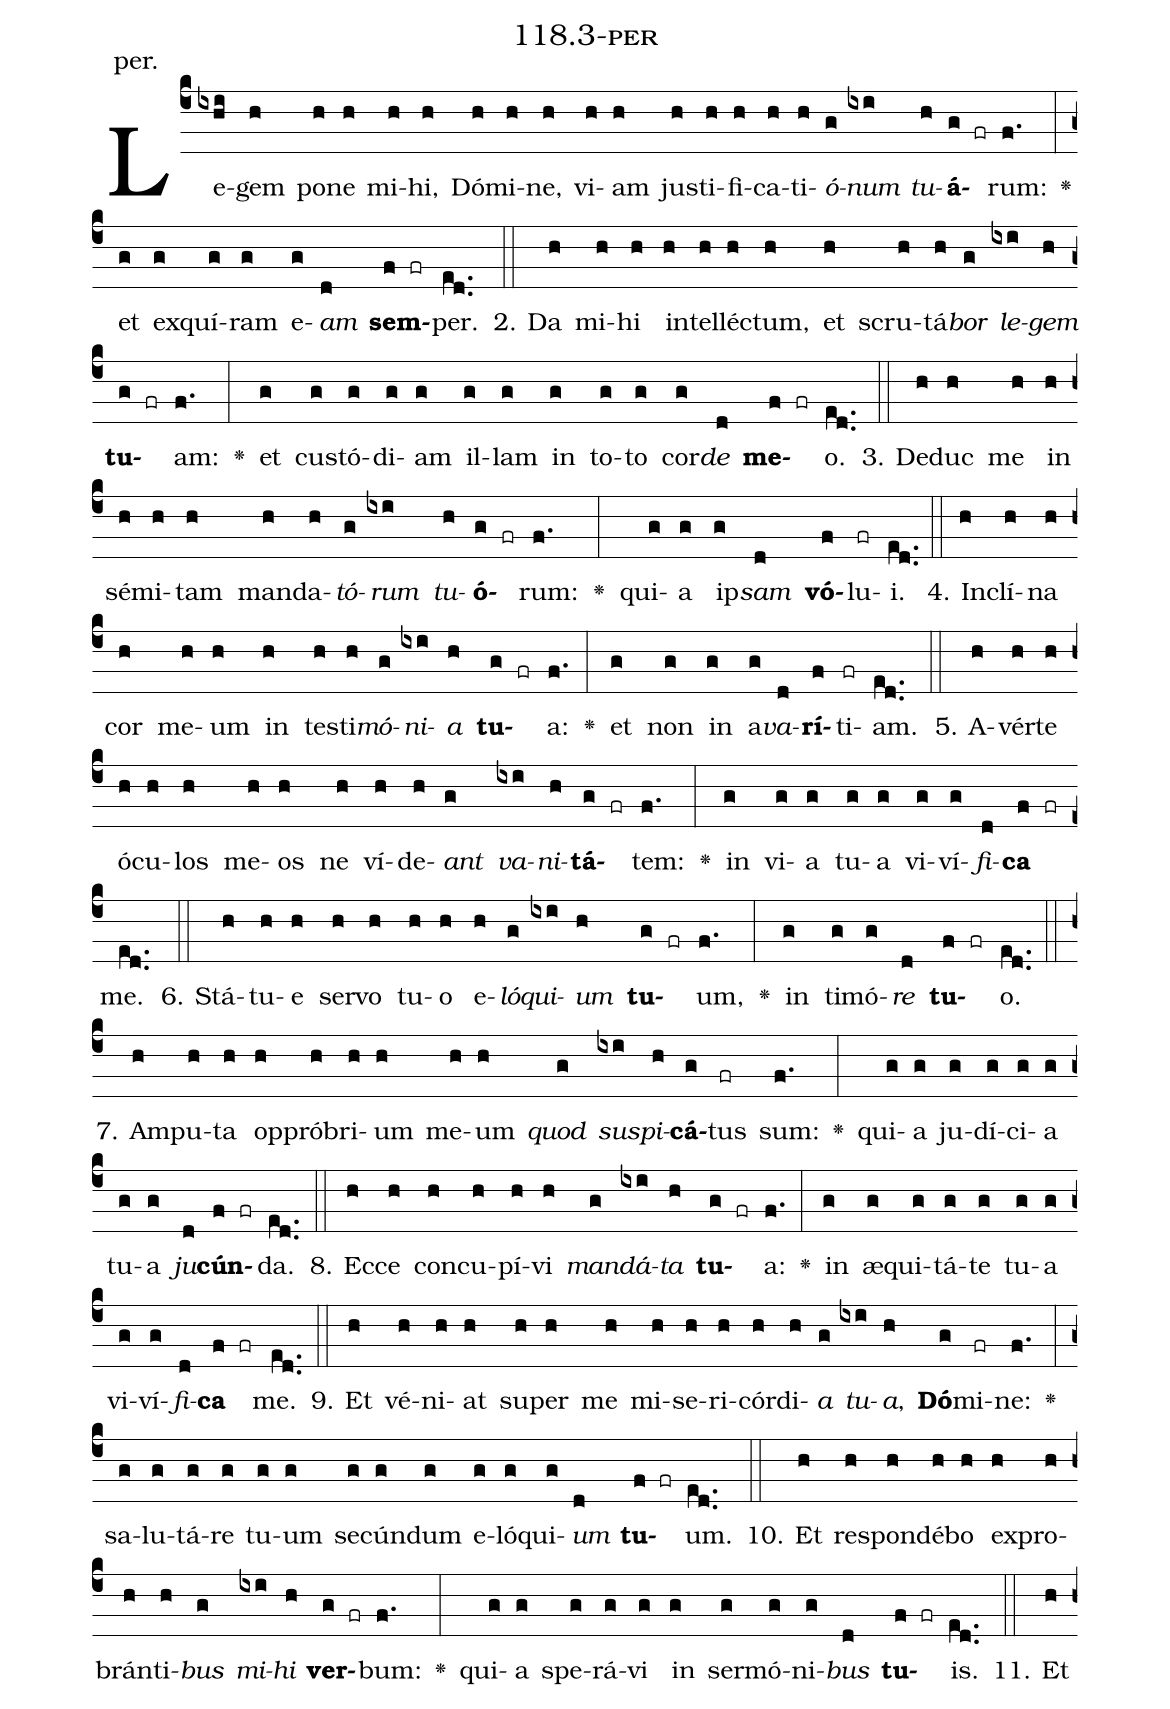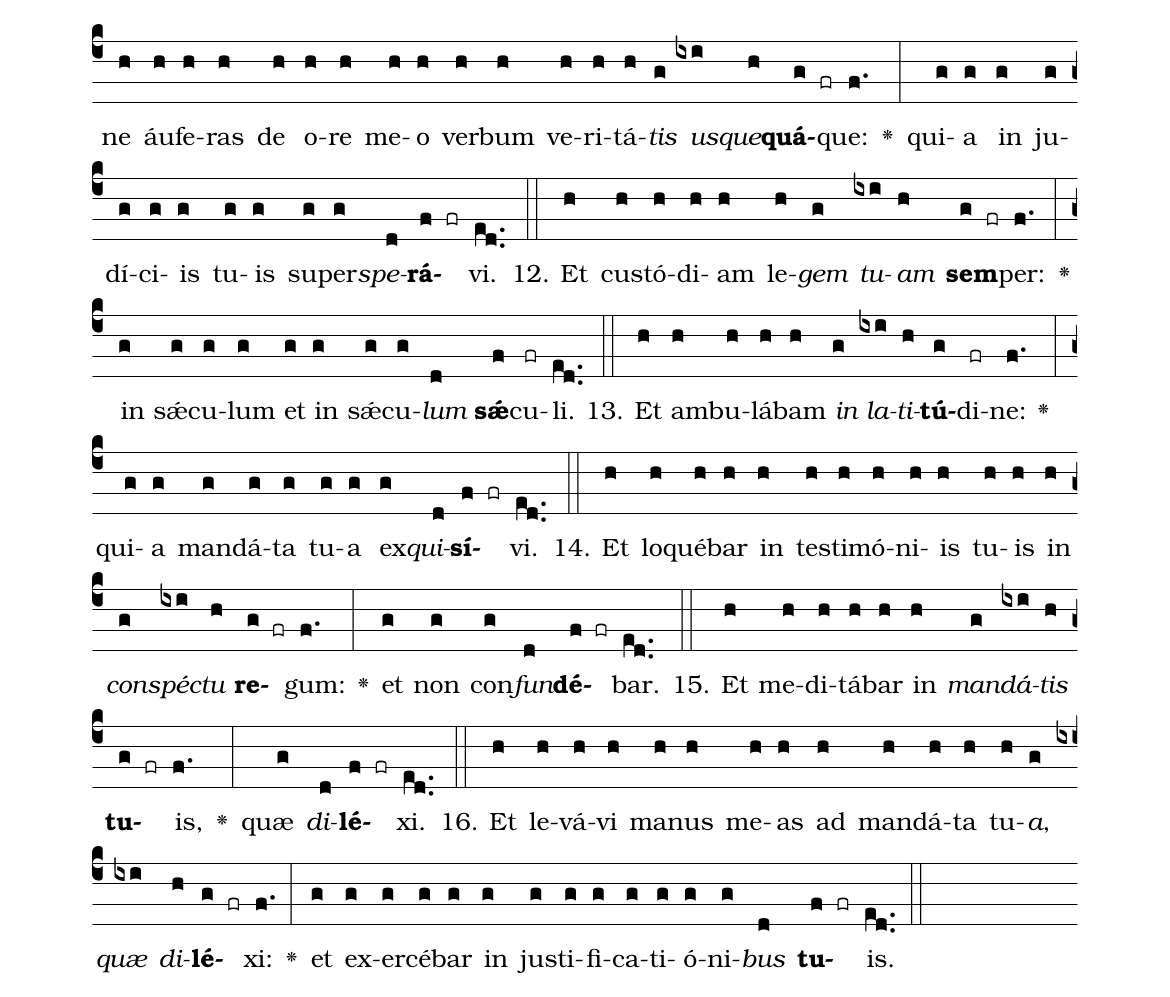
name: 118.3-per;
annotation: per.;
%%
(c4)Le(ixhi)gem(h) po(h)ne(h) mi(h)hi,(h) Dó(h)mi(h)ne,(h) vi(h)am(h) jus(h)ti(h)fi(h)ca(h)ti(h)<i>ó</i>(g)<i>num</i>(ixi) <i>tu</i>(h)<b>á</b>(g fr)rum:(f.) <v>\greheightstar</v>(:) et(g) ex(g)quí(g)ram(g) e(g)<i>am</i>(d) <b>sem</b>(f fr)per.(ed..) (::)
2. Da(h) mi(h)hi(h) in(h)tel(h)léc(h)tum,(h) et(h) scru(h)tá(h)<i>bor</i>(g) <i>le</i>(ixi)<i>gem</i>(h) <b>tu</b>(g fr)am:(f.) <v>\greheightstar</v>(:) et(g) cus(g)tó(g)di(g)am(g) il(g)lam(g) in(g) to(g)to(g) cor(g)<i>de</i>(d) <b>me</b>(f fr)o.(ed..) (::)
3. De(h)duc(h) me(h) in(h) sé(h)mi(h)tam(h) man(h)da(h)<i>tó</i>(g)<i>rum</i>(ixi) <i>tu</i>(h)<b>ó</b>(g fr)rum:(f.) <v>\greheightstar</v>(:) qui(g)a(g) ip(g)<i>sam</i>(d) <b>vó</b>(f)lu(fr)i.(ed..) (::)
4. In(h)clí(h)na(h) cor(h) me(h)um(h) in(h) tes(h)ti(h)<i>mó</i>(g)<i>ni</i>(ixi)<i>a</i>(h) <b>tu</b>(g fr)a:(f.) <v>\greheightstar</v>(:) et(g) non(g) in(g) a(g)<i>va</i>(d)<b>rí</b>(f)ti(fr)am.(ed..) (::)
5. A(h)vér(h)te(h) ó(h)cu(h)los(h) me(h)os(h) ne(h) ví(h)de(h)<i>ant</i>(g) <i>va</i>(ixi)<i>ni</i>(h)<b>tá</b>(g fr)tem:(f.) <v>\greheightstar</v>(:) in(g) vi(g)a(g) tu(g)a(g) vi(g)ví(g)<i>fi</i>(d)<b>ca</b>(f fr) me.(ed..) (::)
6. Stá(h)tu(h)e(h) ser(h)vo(h) tu(h)o(h) e(h)<i>ló</i>(g)<i>qui</i>(ixi)<i>um</i>(h) <b>tu</b>(g fr)um,(f.) <v>\greheightstar</v>(:) in(g) ti(g)mó(g)<i>re</i>(d) <b>tu</b>(f fr)o.(ed..) (::)
7. Am(h)pu(h)ta(h) op(h)pró(h)bri(h)um(h) me(h)um(h) <i>quod</i>(g) <i>su</i>(ixi)<i>spi</i>(h)<b>cá</b>(g)tus(fr) sum:(f.) <v>\greheightstar</v>(:) qui(g)a(g) ju(g)dí(g)ci(g)a(g) tu(g)a(g) <i>ju</i>(d)<b>cún</b>(f fr)da.(ed..) (::)
8. Ec(h)ce(h) con(h)cu(h)pí(h)vi(h) <i>man</i>(g)<i>dá</i>(ixi)<i>ta</i>(h) <b>tu</b>(g fr)a:(f.) <v>\greheightstar</v>(:) in(g) æ(g)qui(g)tá(g)te(g) tu(g)a(g) vi(g)ví(g)<i>fi</i>(d)<b>ca</b>(f fr) me.(ed..) (::)
9. Et(h) vé(h)ni(h)at(h) su(h)per(h) me(h) mi(h)se(h)ri(h)cór(h)di(h)<i>a</i>(g) <i>tu</i>(ixi)<i>a</i>,(h) <b>Dó</b>(g)mi(fr)ne:(f.) <v>\greheightstar</v>(:) sa(g)lu(g)tá(g)re(g) tu(g)um(g) se(g)cún(g)dum(g) e(g)ló(g)qui(g)<i>um</i>(d) <b>tu</b>(f fr)um.(ed..) (::)
10. Et(h) re(h)spon(h)dé(h)bo(h) ex(h)pro(h)brán(h)ti(h)<i>bus</i>(g) <i>mi</i>(ixi)<i>hi</i>(h) <b>ver</b>(g fr)bum:(f.) <v>\greheightstar</v>(:) qui(g)a(g) spe(g)rá(g)vi(g) in(g) ser(g)mó(g)ni(g)<i>bus</i>(d) <b>tu</b>(f fr)is.(ed..) (::)
11. Et(h) ne(h) áu(h)fe(h)ras(h) de(h) o(h)re(h) me(h)o(h) ver(h)bum(h) ve(h)ri(h)tá(h)<i>tis</i>(g) <i>us</i>(ixi)<i>que</i>(h)<b>quá</b>(g fr)que:(f.) <v>\greheightstar</v>(:) qui(g)a(g) in(g) ju(g)dí(g)ci(g)is(g) tu(g)is(g) su(g)per(g)<i>spe</i>(d)<b>rá</b>(f fr)vi.(ed..) (::)
12. Et(h) cus(h)tó(h)di(h)am(h) le(h)<i>gem</i>(g) <i>tu</i>(ixi)<i>am</i>(h) <b>sem</b>(g fr)per:(f.) <v>\greheightstar</v>(:) in(g) sǽ(g)cu(g)lum(g) et(g) in(g) sǽ(g)cu(g)<i>lum</i>(d) <b>sǽ</b>(f)cu(fr)li.(ed..) (::)
13. Et(h) am(h)bu(h)lá(h)bam(h) <i>in</i>(g) <i>la</i>(ixi)<i>ti</i>(h)<b>tú</b>(g)di(fr)ne:(f.) <v>\greheightstar</v>(:) qui(g)a(g) man(g)dá(g)ta(g) tu(g)a(g) ex(g)<i>qui</i>(d)<b>sí</b>(f fr)vi.(ed..) (::)
14. Et(h) lo(h)qué(h)bar(h) in(h) tes(h)ti(h)mó(h)ni(h)is(h) tu(h)is(h) in(h) <i>con</i>(g)<i>spéc</i>(ixi)<i>tu</i>(h) <b>re</b>(g fr)gum:(f.) <v>\greheightstar</v>(:) et(g) non(g) con(g)<i>fun</i>(d)<b>dé</b>(f fr)bar.(ed..) (::)
15. Et(h) me(h)di(h)tá(h)bar(h) in(h) <i>man</i>(g)<i>dá</i>(ixi)<i>tis</i>(h) <b>tu</b>(g fr)is,(f.) <v>\greheightstar</v>(:) quæ(g) <i>di</i>(d)<b>lé</b>(f fr)xi.(ed..) (::)
16. Et(h) le(h)vá(h)vi(h) ma(h)nus(h) me(h)as(h) ad(h) man(h)dá(h)ta(h) tu(h)<i>a</i>,(g) <i>quæ</i>(ixi) <i>di</i>(h)<b>lé</b>(g fr)xi:(f.) <v>\greheightstar</v>(:) et(g) ex(g)er(g)cé(g)bar(g) in(g) jus(g)ti(g)fi(g)ca(g)ti(g)ó(g)ni(g)<i>bus</i>(d) <b>tu</b>(f fr)is.(ed..) (::)
